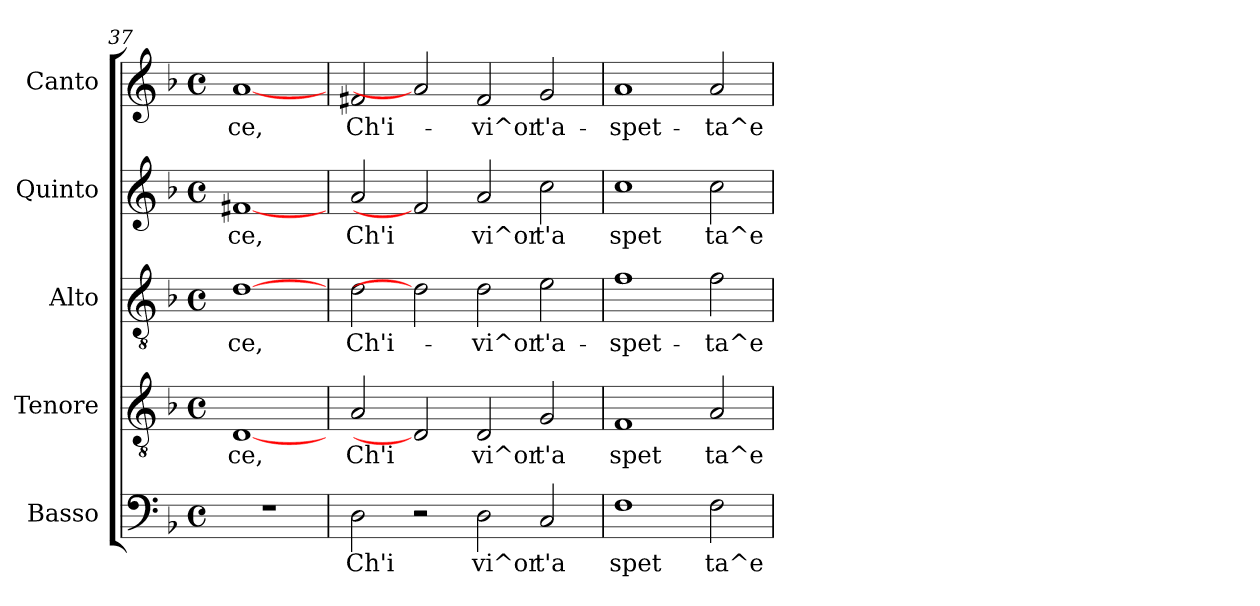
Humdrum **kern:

**kern	**text	**kern	**text	**kern	**text	**kern	**text	**kern	**text
*part5	*part5	*part4	*part4	*part3	*part3	*part2	*part2	*part1	*part1
*staff5	*staff5	*staff4	*staff4	*staff3	*staff3	*staff2	*staff2	*staff1	*staff1
*I"Basso	*	*I"Tenore	*	*I"Alto	*	*I"Quinto	*	*I"Canto	*
*clefF4	*	*clefGv2	*	*clefGv2	*	*clefG2	*	*clefG2	*
*ITrd-3c-5	*	*ITrd-3c-5	*	*ITrd-3c-5	*	*	*	*ITrd-3c-5	*
*k[b-e-]	*	*k[b-e-]	*	*k[b-e-]	*	*k[b-]	*	*k[b-e-]	*
*B-:	*	*B-:	*	*B-:	*	*F:	*	*B-:	*
*M4/4	*	*M4/4	*	*M4/4	*	*M4/4	*	*M4/4	*
*met(c)	*	*met(c)	*	*met(c)	*	*met(c)	*	*met(c)	*
=37	=37	=37	=37	=37	=37	=37	=37	=37	=37
!	!	!	!LO:LY:b:cj	!	!LO:LY:b:cj	!	!LO:LY:b:cj	!	!LO:LY:b:cj
1r	.	[1G	ce,	[1g	-ce,	[1f#X	ce,	[1dd	-ce,
=38	=38	=38	=38	=38	=38	=38	=38	=38	=38
!	!LO:LY:b:cj	!	!LO:LY:b:cj	!	!LO:LY:b:cj	!	!LO:LY:b:cj	!	!LO:LY:b:cj
2G\	Ch'i	2d/	Ch'i	2g\	Ch'i-	2a/	Ch'i	2bn/	Ch'i-
2r	.	2G]	.	2g]	.	2f#]	.	2dd]	.
!	!LO:LY:b:cj	!	!LO:LY:b:cj	!	!LO:LY:b:cj	!	!LO:LY:b:cj	!	!LO:LY:b:cj
2G\	vi^or	2G/	vi^or	2g\	-vi^or	2a/	vi^or	2b/	-vi^or
!	!LO:LY:b:cj	!	!LO:LY:b:cj	!	!LO:LY:b:cj	!	!LO:LY:b:cj	!	!LO:LY:b:cj
2F/	t'a	2c/	t'a	2a\	t'a-	2cc\	t'a	2cc/	t'a-
=39	=39	=39	=39	=39	=39	=39	=39	=39	=39
!	!LO:LY:b:cj	!	!LO:LY:b:cj	!	!LO:LY:b:cj	!	!LO:LY:b:cj	!	!LO:LY:b:cj
1B-	spet	1B-	spet	1b-	-spet-	1cc	spet	1dd	-spet-
!	!LO:LY:b:cj	!	!LO:LY:b:cj	!	!LO:LY:b:cj	!	!LO:LY:b:cj	!	!LO:LY:b:cj
2B-\	ta^e	2d/	ta^e	2b-\	-ta^e	2cc\	ta^e	2dd/	-ta^e
=	=	=	=	=	=	=	=	=	=
*-	*-	*-	*-	*-	*-	*-	*-	*-	*-
